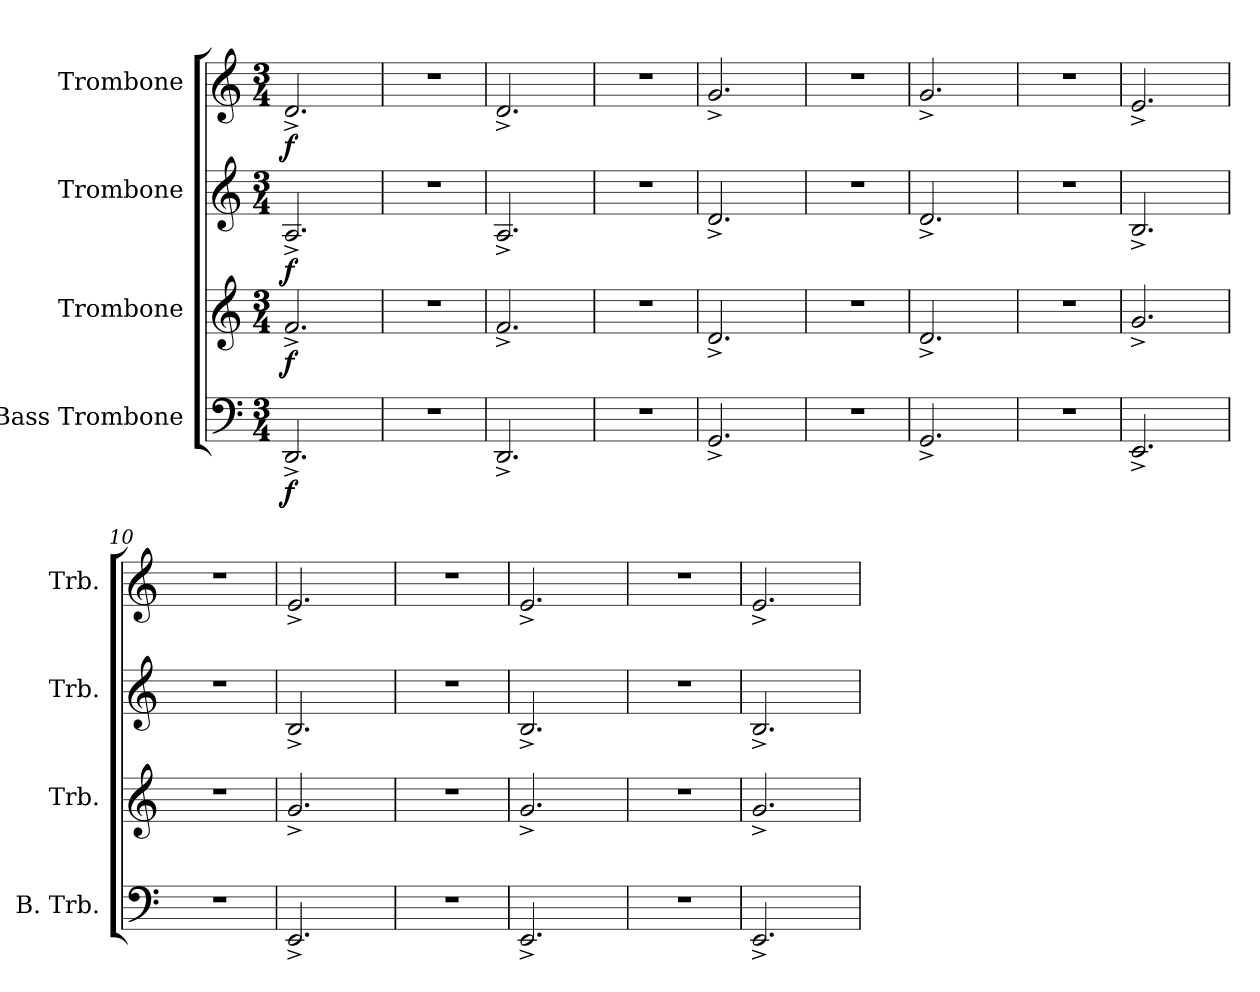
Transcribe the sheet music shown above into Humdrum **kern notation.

**kern	**dynam	**kern	**dynam	**kern	**dynam	**kern	**dynam
*part4	*part4	*part3	*part3	*part2	*part2	*part1	*part1
*staff4	*staff4	*staff3	*staff3	*staff2	*staff2	*staff1	*staff1
*I"Bass Trombone	*	*I"Trombone	*	*I"Trombone	*	*I"Trombone	*
*I'B. Trb.	*	*I'Trb.	*	*I'Trb.	*	*I'Trb.	*
*clefF4	*	*	*	*	*	*	*
*k[]	*	*k[]	*	*k[]	*	*k[]	*
*C:	*	*C:	*	*C:	*	*C:	*
*M3/4	*	*M3/4	*	*M3/4	*	*M3/4	*
=1	=1	=1	=1	=1	=1	=1	=1
!	!LO:DY:b	!	!LO:DY:b	!	!LO:DY:b	!	!LO:DY:b
2.DD^/	f	2.f^/	f	2.A^/	f	2.d^/	f
=2	=2	=2	=2	=2	=2	=2	=2
2.r	.	2.r	.	2.r	.	2.r	.
=3	=3	=3	=3	=3	=3	=3	=3
2.DD^/	.	2.f^/	.	2.A^/	.	2.d^/	.
=4	=4	=4	=4	=4	=4	=4	=4
2.r	.	2.r	.	2.r	.	2.r	.
=5	=5	=5	=5	=5	=5	=5	=5
2.GG^/	.	2.d^/	.	2.d^/	.	2.g^/	.
=6	=6	=6	=6	=6	=6	=6	=6
2.r	.	2.r	.	2.r	.	2.r	.
=7	=7	=7	=7	=7	=7	=7	=7
2.GG^/	.	2.d^/	.	2.d^/	.	2.g^/	.
=8	=8	=8	=8	=8	=8	=8	=8
2.r	.	2.r	.	2.r	.	2.r	.
=9	=9	=9	=9	=9	=9	=9	=9
2.EE^/	.	2.g^/	.	2.B^/	.	2.e^/	.
=10	=10	=10	=10	=10	=10	=10	=10
2.r	.	2.r	.	2.r	.	2.r	.
=11	=11	=11	=11	=11	=11	=11	=11
2.EE^/	.	2.g^/	.	2.B^/	.	2.e^/	.
=12	=12	=12	=12	=12	=12	=12	=12
2.r	.	2.r	.	2.r	.	2.r	.
=13	=13	=13	=13	=13	=13	=13	=13
2.EE^/	.	2.g^/	.	2.B^/	.	2.e^/	.
=14	=14	=14	=14	=14	=14	=14	=14
2.r	.	2.r	.	2.r	.	2.r	.
=15	=15	=15	=15	=15	=15	=15	=15
2.EE^/	.	2.g^/	.	2.B^/	.	2.e^/	.
=	=	=	=	=	=	=	=
*-	*-	*-	*-	*-	*-	*-	*-
